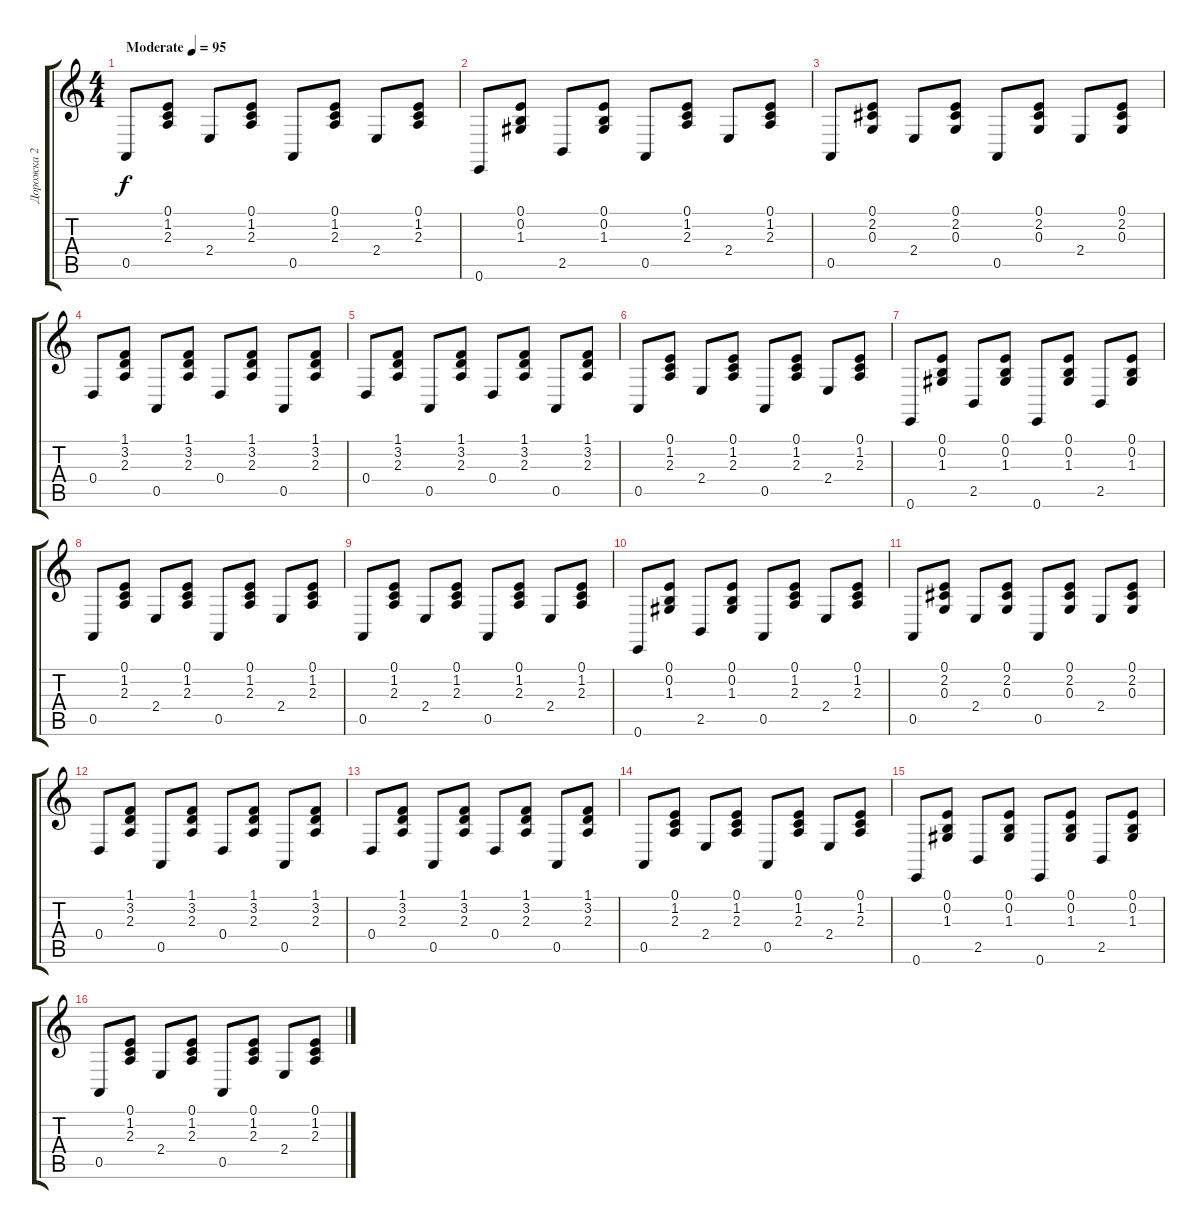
\track ("Дорожка 2" "Дорожка 2") {solo instrument rockorgan}
\staff {score tabs}
\tuning (E4 B3 G3 D3 A2 E2) {hide}
\ts (4 4)
\tempo (95 "Moderate")
\clef g2
\ks c
0.5.8{dy f instrument rockorgan} (0.1 1.2 2.3).8 2.4.8 (0.1 1.2 2.3).8 0.5.8 (0.1 1.2 2.3).8 2.4.8 (0.1 1.2 2.3).8 |
0.6.8 (0.1 0.2 1.3).8 2.5.8 (0.1 0.2 1.3).8 0.5.8 (0.1 1.2 2.3).8 2.4.8 (0.1 1.2 2.3).8 |
0.5.8 (0.1 2.2 0.3).8 2.4.8 (0.1 2.2 0.3).8 0.5.8 (0.1 2.2 0.3).8 2.4.8 (0.1 2.2 0.3).8 |
0.4.8 (1.1 3.2 2.3).8 0.5.8 (1.1 3.2 2.3).8 0.4.8 (1.1 3.2 2.3).8 0.5.8 (1.1 3.2 2.3).8 |
0.4.8 (1.1 3.2 2.3).8 0.5.8 (1.1 3.2 2.3).8 0.4.8 (1.1 3.2 2.3).8 0.5.8 (1.1 3.2 2.3).8 |
0.5.8 (0.1 1.2 2.3).8 2.4.8 (0.1 1.2 2.3).8 0.5.8 (0.1 1.2 2.3).8 2.4.8 (0.1 1.2 2.3).8 |
0.6.8 (0.1 0.2 1.3).8 2.5.8 (0.1 0.2 1.3).8 0.6.8 (0.1 0.2 1.3).8 2.5.8 (0.1 0.2 1.3).8 |
0.5.8 (0.1 1.2 2.3).8 2.4.8 (0.1 1.2 2.3).8 0.5.8 (0.1 1.2 2.3).8 2.4.8 (0.1 1.2 2.3).8 |
0.5.8 (0.1 1.2 2.3).8 2.4.8 (0.1 1.2 2.3).8 0.5.8 (0.1 1.2 2.3).8 2.4.8 (0.1 1.2 2.3).8 |
0.6.8 (0.1 0.2 1.3).8 2.5.8 (0.1 0.2 1.3).8 0.5.8 (0.1 1.2 2.3).8 2.4.8 (0.1 1.2 2.3).8 |
0.5.8 (0.1 2.2 0.3).8 2.4.8 (0.1 2.2 0.3).8 0.5.8 (0.1 2.2 0.3).8 2.4.8 (0.1 2.2 0.3).8 |
0.4.8 (1.1 3.2 2.3).8 0.5.8 (1.1 3.2 2.3).8 0.4.8 (1.1 3.2 2.3).8 0.5.8 (1.1 3.2 2.3).8 |
0.4.8 (1.1 3.2 2.3).8 0.5.8 (1.1 3.2 2.3).8 0.4.8 (1.1 3.2 2.3).8 0.5.8 (1.1 3.2 2.3).8 |
0.5.8 (0.1 1.2 2.3).8 2.4.8 (0.1 1.2 2.3).8 0.5.8 (0.1 1.2 2.3).8 2.4.8 (0.1 1.2 2.3).8 |
0.6.8 (0.1 0.2 1.3).8 2.5.8 (0.1 0.2 1.3).8 0.6.8 (0.1 0.2 1.3).8 2.5.8 (0.1 0.2 1.3).8 |
0.5.8 (0.1 1.2 2.3).8 2.4.8 (0.1 1.2 2.3).8 0.5.8 (0.1 1.2 2.3).8 2.4.8 (0.1 1.2 2.3).8
